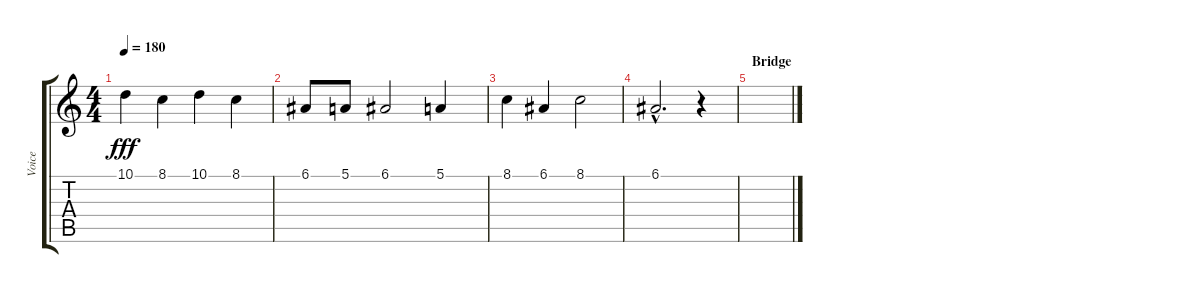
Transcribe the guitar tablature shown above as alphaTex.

\track ("Voice" "Voice") {instrument choiraahs}
\staff {score tabs}
\tuning (E4 B3 G3 D3 A2 E2) {hide}
\ts (4 4)
\tempo 180
\clef g2
\ks c
10.1.4{dy fff} 8.1.4 10.1.4 8.1.4 |
6.1.8 5.1.8 6.1.2 5.1.4 |
8.1.4 6.1.4 8.1.2 |
6.1{hac}.2{d} r.4 |
\section ("" "Bridge")
